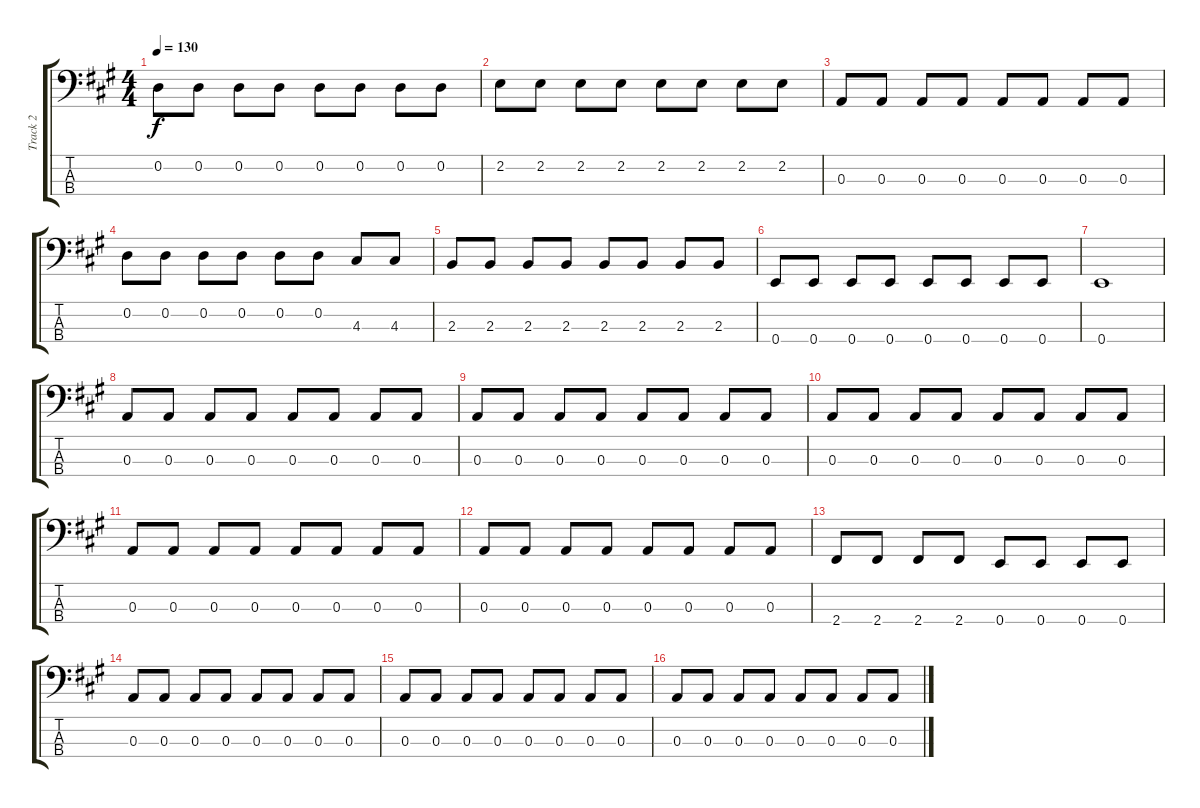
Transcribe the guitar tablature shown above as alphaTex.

\track ("Track 2" "Track 2") {instrument electricbassfinger}
\staff {score tabs}
\tuning (G2 D2 A1 E1) {hide}
\ts (4 4)
\tempo 130
\clef f4
\ks a
0.2.8{dy f} 0.2.8 0.2.8 0.2.8 0.2.8 0.2.8 0.2.8 0.2.8 |
2.2.8 2.2.8 2.2.8 2.2.8 2.2.8 2.2.8 2.2.8 2.2.8 |
0.3.8 0.3.8 0.3.8 0.3.8 0.3.8 0.3.8 0.3.8 0.3.8 |
0.2.8 0.2.8 0.2.8 0.2.8 0.2.8 0.2.8 4.3.8 4.3.8 |
2.3.8 2.3.8 2.3.8 2.3.8 2.3.8 2.3.8 2.3.8 2.3.8 |
0.4.8 0.4.8 0.4.8 0.4.8 0.4.8 0.4.8 0.4.8 0.4.8 |
0.4.1 |
0.3.8 0.3.8 0.3.8 0.3.8 0.3.8 0.3.8 0.3.8 0.3.8 |
0.3.8 0.3.8 0.3.8 0.3.8 0.3.8 0.3.8 0.3.8 0.3.8 |
0.3.8 0.3.8 0.3.8 0.3.8 0.3.8 0.3.8 0.3.8 0.3.8 |
0.3.8 0.3.8 0.3.8 0.3.8 0.3.8 0.3.8 0.3.8 0.3.8 |
0.3.8 0.3.8 0.3.8 0.3.8 0.3.8 0.3.8 0.3.8 0.3.8 |
2.4.8 2.4.8 2.4.8 2.4.8 0.4.8 0.4.8 0.4.8 0.4.8 |
0.3.8 0.3.8 0.3.8 0.3.8 0.3.8 0.3.8 0.3.8 0.3.8 |
0.3.8 0.3.8 0.3.8 0.3.8 0.3.8 0.3.8 0.3.8 0.3.8 |
0.3.8 0.3.8 0.3.8 0.3.8 0.3.8 0.3.8 0.3.8 0.3.8
